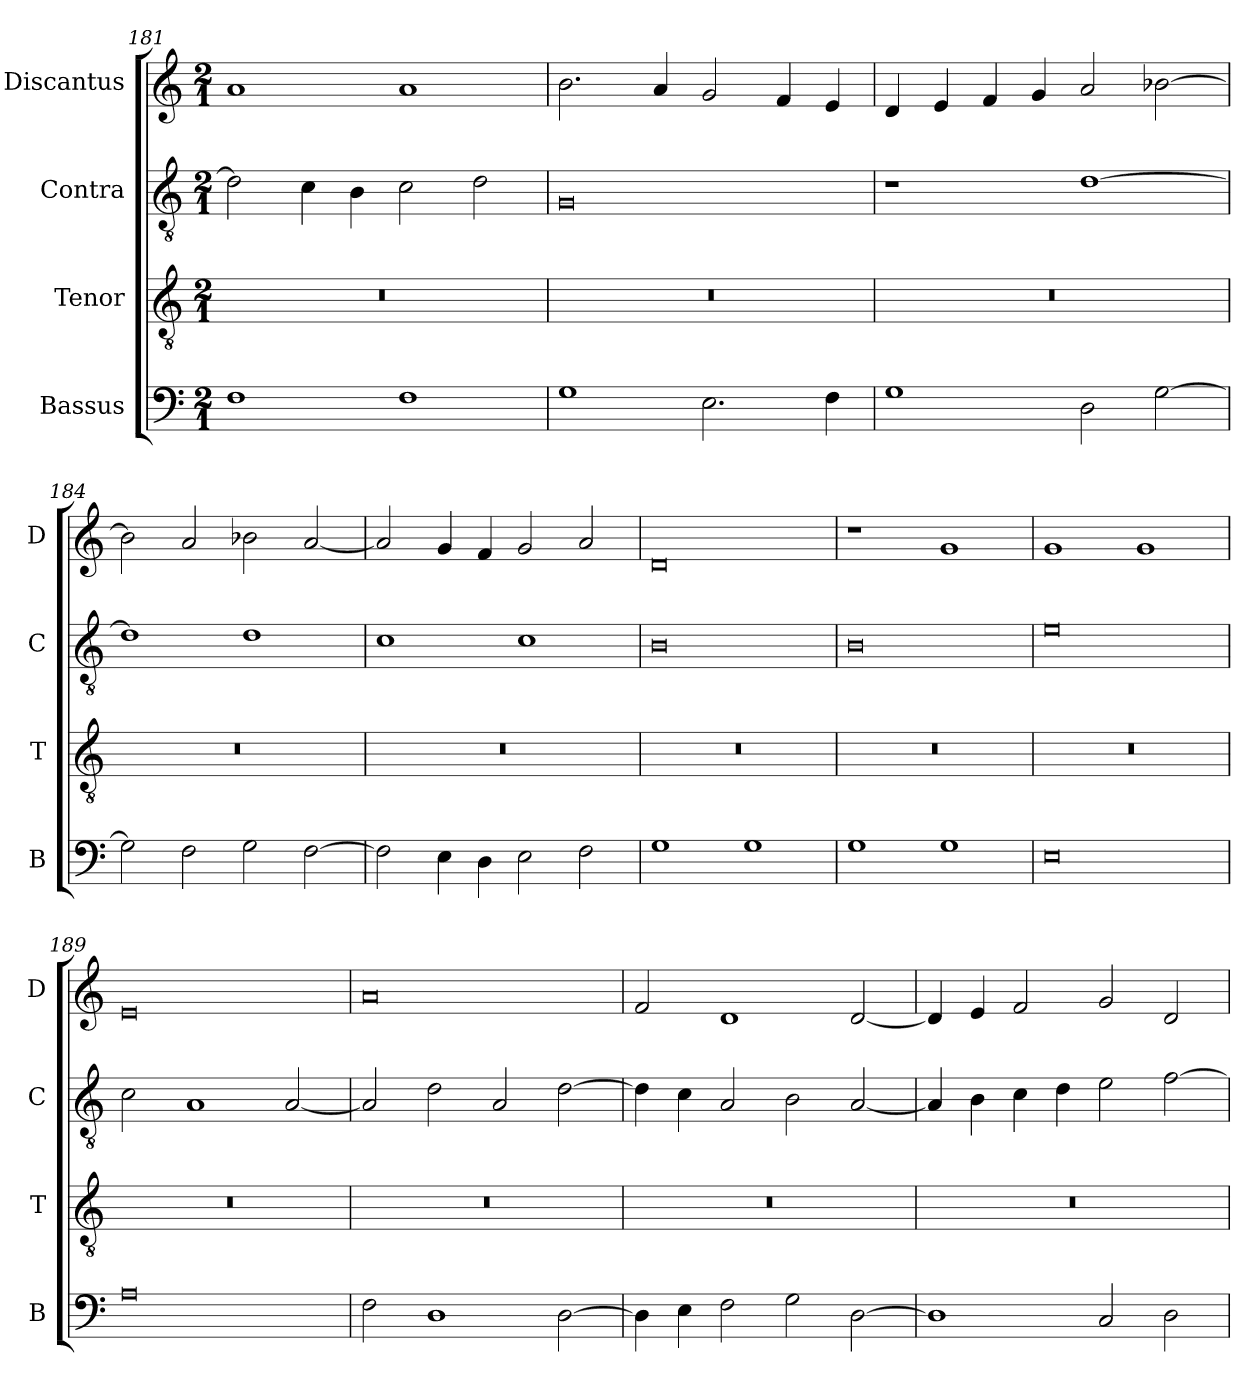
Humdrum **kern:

**kern	**kern	**kern	**kern
*part4	*part3	*part2	*part1
*staff4	*staff3	*staff2	*staff1
*I"Bassus	*I"Tenor	*I"Contra	*I"Discantus
*I'B	*I'T	*I'C	*I'D
*clefF4	*clefGv2	*clefGv2	*clefG2
*k[]	*k[]	*k[]	*k[]
*M2/1	*M2/1	*M2/1	*M2/1
=181	=181	=181	=181
1F	0r	2d\]	1a
.	.	4c\	.
.	.	4B\	.
1F	.	2c\	1a
.	.	2d\	.
=182	=182	=182	=182
1G	0r	0G	2.b\
.	.	.	4a/
2.E\	.	.	2g/
.	.	.	4f/
4F\	.	.	4e/
=183	=183	=183	=183
1G	0r	1r	4d/
.	.	.	4e/
.	.	.	4f/
.	.	.	4g/
2D\	.	[1d	2a/
[2G\	.	.	[2b-X\
=184	=184	=184	=184
2G\]	0r	1d]	2b-\]
2F\	.	.	2a/
2G\	.	1d	2b-X\
[2F\	.	.	[2a/
=185	=185	=185	=185
2F\]	0r	1c	2a/]
4E\	.	.	4g/
4D\	.	.	4f/
2E\	.	1c	2g/
2F\	.	.	2a/
=186	=186	=186	=186
1G	0r	0B	0d
1G	.	.	.
=187	=187	=187	=187
1G	0r	0B	1r
1G	.	.	1g
=188	=188	=188	=188
0E	0r	0e	1g
.	.	.	1g
=189	=189	=189	=189
0A	0r	2c\	0e
.	.	1A	.
.	.	[2A/	.
=190	=190	=190	=190
2F\	0r	2A/]	0a
1D	.	2d\	.
.	.	2A/	.
[2D\	.	[2d\	.
=191	=191	=191	=191
4D\]	0r	4d\]	2f/
4E\	.	4c\	.
2F\	.	2A/	1d
2G\	.	2B\	.
[2D\	.	[2A/	[2d/
=192	=192	=192	=192
1D]	0r	4A/]	4d/]
.	.	4B\	4e/
.	.	4c\	2f/
.	.	4d\	.
2C/	.	2e\	2g/
2D\	.	[2f\	2d/
=	=	=	=
*-	*-	*-	*-
